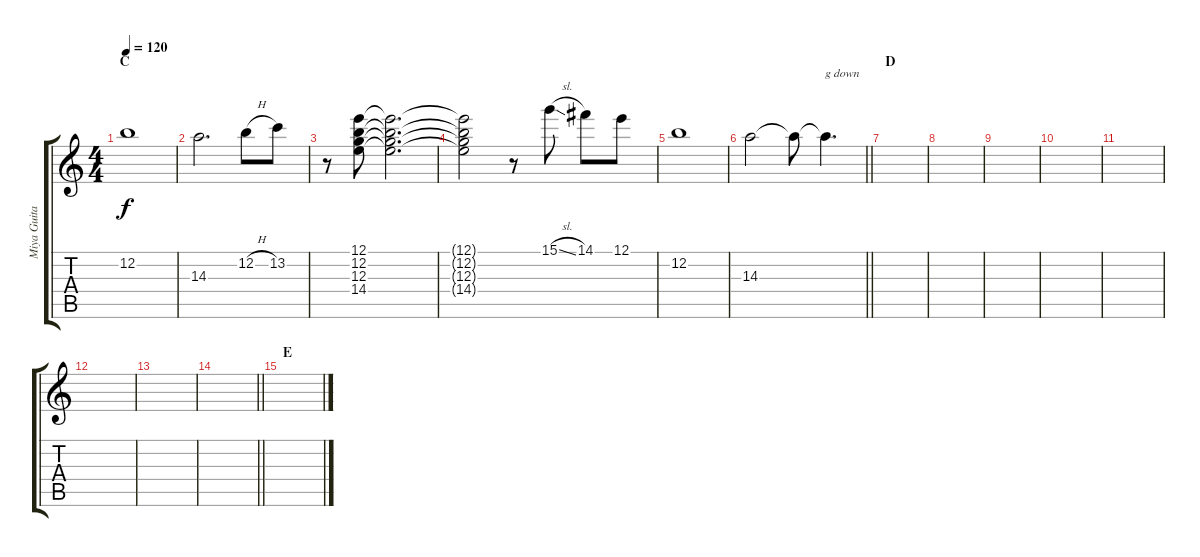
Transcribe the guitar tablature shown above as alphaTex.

\track ("Miya Guitar II" "Miya Guita") {instrument overdrivenguitar}
\staff {score tabs}
\tuning (E4 B3 G3 D3 A2 E2) {hide}
\ts (4 4)
\section ("" "C")
\tempo 120
\clef g2
\ks c
12.2.1{dy f volume 12} |
14.3.2{d} 12.2{h}.8 13.2.8 |
r.8 (12.1 12.2 12.3 14.4).8{instrument electricguitarclean} (12.1{t} 12.2{t} 12.3{t} 14.4{t}).2{d} |
(12.1{t} 12.2{t} 12.3{t} 14.4{t}).2 r.8 15.1{sl}.8{volume 14 instrument overdrivenguitar} 14.1.8 12.1.8 |
12.2.1{volume 12} |
\barLineRight lightlight
14.3.2 14.3{t}.8 14.3{t}.4{d txt "g down"} |
\section ("" "D")
|
|
|
|
|
|
|
\barLineRight lightlight
|
\section ("" "E")
